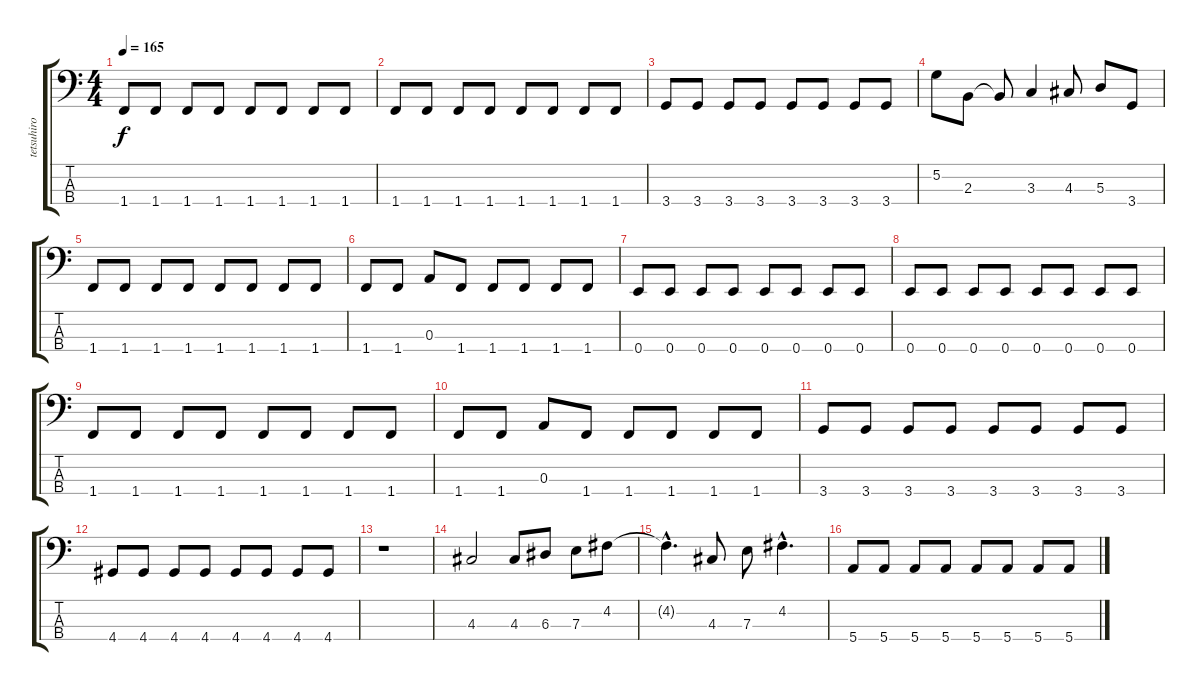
\track ("tetsuhiro tanuma" "tetsuhiro ") {instrument electricbasspick}
\staff {score tabs}
\tuning (G2 D2 A1 E1) {hide}
\ts (4 4)
\tempo 165
\clef f4
\ks c
1.4.8{dy f} 1.4.8 1.4.8 1.4.8 1.4.8 1.4.8 1.4.8 1.4.8 |
1.4.8 1.4.8 1.4.8 1.4.8 1.4.8 1.4.8 1.4.8 1.4.8 |
3.4.8 3.4.8 3.4.8 3.4.8 3.4.8 3.4.8 3.4.8 3.4.8 |
5.2.8 2.3.8 2.3{t}.8 3.3.4 4.3.8 5.3.8 3.4.8 |
1.4.8 1.4.8 1.4.8 1.4.8 1.4.8 1.4.8 1.4.8 1.4.8 |
1.4.8 1.4.8 0.3.8 1.4.8 1.4.8 1.4.8 1.4.8 1.4.8 |
0.4.8 0.4.8 0.4.8 0.4.8 0.4.8 0.4.8 0.4.8 0.4.8 |
0.4.8 0.4.8 0.4.8 0.4.8 0.4.8 0.4.8 0.4.8 0.4.8 |
1.4.8 1.4.8 1.4.8 1.4.8 1.4.8 1.4.8 1.4.8 1.4.8 |
1.4.8 1.4.8 0.3.8 1.4.8 1.4.8 1.4.8 1.4.8 1.4.8 |
3.4.8 3.4.8 3.4.8 3.4.8 3.4.8 3.4.8 3.4.8 3.4.8 |
4.4.8 4.4.8 4.4.8 4.4.8 4.4.8 4.4.8 4.4.8 4.4.8 |
r.1 |
4.3.2 4.3.8 6.3.8 7.3.8 4.2.8 |
4.2{hac t}.4{d} 4.3.8 7.3.8 4.2{hac}.4{d} |
5.4.8 5.4.8 5.4.8 5.4.8 5.4.8 5.4.8 5.4.8 5.4.8
